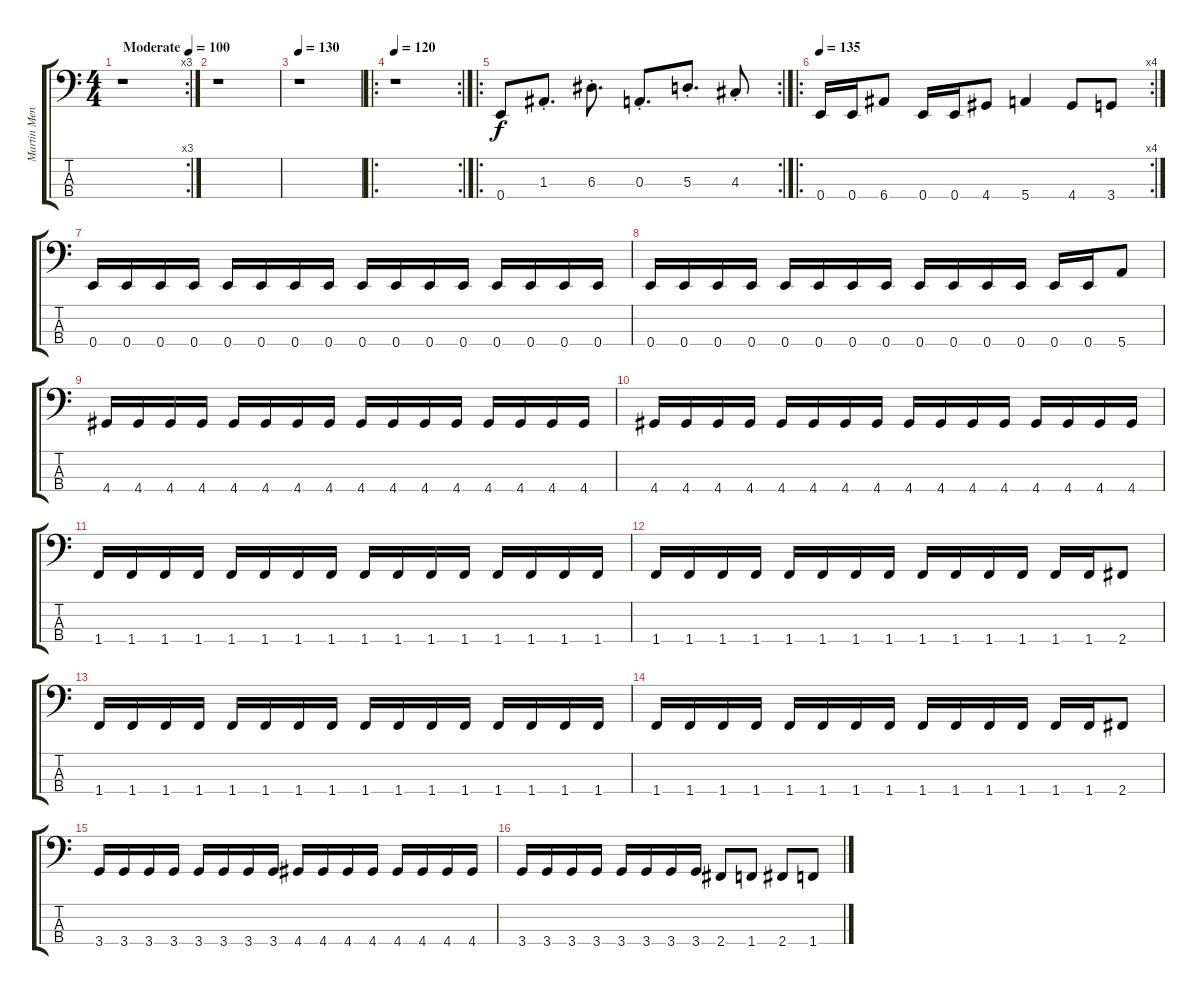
\track ("Martin Mendez" "Martin Men") {instrument electricbassfinger}
\staff {score tabs}
\tuning (G2 D2 A1 E1) {hide}
\rc 3
\ts (4 4)
\tempo (100 "Moderate")
\clef f4
\ks c
r.1{dy f instrument electricbassfinger} |
r.1 |
\tempo 130
r.1 |
\ro
\rc 2
\tempo 120
r.1 |
\ro
\rc 2
0.4.8 1.3{st}.8{d} 6.3{st}.8{d} 0.3{st}.8{d} 5.3{st}.8{d} 4.3{st}.8 |
\ro
\rc 4
\tempo 140
\tempo 135
0.4.16 0.4.16 6.4.8 0.4.16 0.4.16 4.4.8 5.4.4 4.4.8 3.4.8 |
0.4.16 0.4.16 0.4.16 0.4.16 0.4.16 0.4.16 0.4.16 0.4.16 0.4.16 0.4.16 0.4.16 0.4.16 0.4.16 0.4.16 0.4.16 0.4.16 |
0.4.16 0.4.16 0.4.16 0.4.16 0.4.16 0.4.16 0.4.16 0.4.16 0.4.16 0.4.16 0.4.16 0.4.16 0.4.16 0.4.16 5.4.8 |
4.4.16 4.4.16 4.4.16 4.4.16 4.4.16 4.4.16 4.4.16 4.4.16 4.4.16 4.4.16 4.4.16 4.4.16 4.4.16 4.4.16 4.4.16 4.4.16 |
4.4.16 4.4.16 4.4.16 4.4.16 4.4.16 4.4.16 4.4.16 4.4.16 4.4.16 4.4.16 4.4.16 4.4.16 4.4.16 4.4.16 4.4.16 4.4.16 |
1.4.16 1.4.16 1.4.16 1.4.16 1.4.16 1.4.16 1.4.16 1.4.16 1.4.16 1.4.16 1.4.16 1.4.16 1.4.16 1.4.16 1.4.16 1.4.16 |
1.4.16 1.4.16 1.4.16 1.4.16 1.4.16 1.4.16 1.4.16 1.4.16 1.4.16 1.4.16 1.4.16 1.4.16 1.4.16 1.4.16 2.4.8 |
1.4.16 1.4.16 1.4.16 1.4.16 1.4.16 1.4.16 1.4.16 1.4.16 1.4.16 1.4.16 1.4.16 1.4.16 1.4.16 1.4.16 1.4.16 1.4.16 |
1.4.16 1.4.16 1.4.16 1.4.16 1.4.16 1.4.16 1.4.16 1.4.16 1.4.16 1.4.16 1.4.16 1.4.16 1.4.16 1.4.16 2.4.8 |
3.4.16 3.4.16 3.4.16 3.4.16 3.4.16 3.4.16 3.4.16 3.4.16 4.4.16 4.4.16 4.4.16 4.4.16 4.4.16 4.4.16 4.4.16 4.4.16 |
3.4.16 3.4.16 3.4.16 3.4.16 3.4.16 3.4.16 3.4.16 3.4.16 2.4.8 1.4.8 2.4.8 1.4.8
